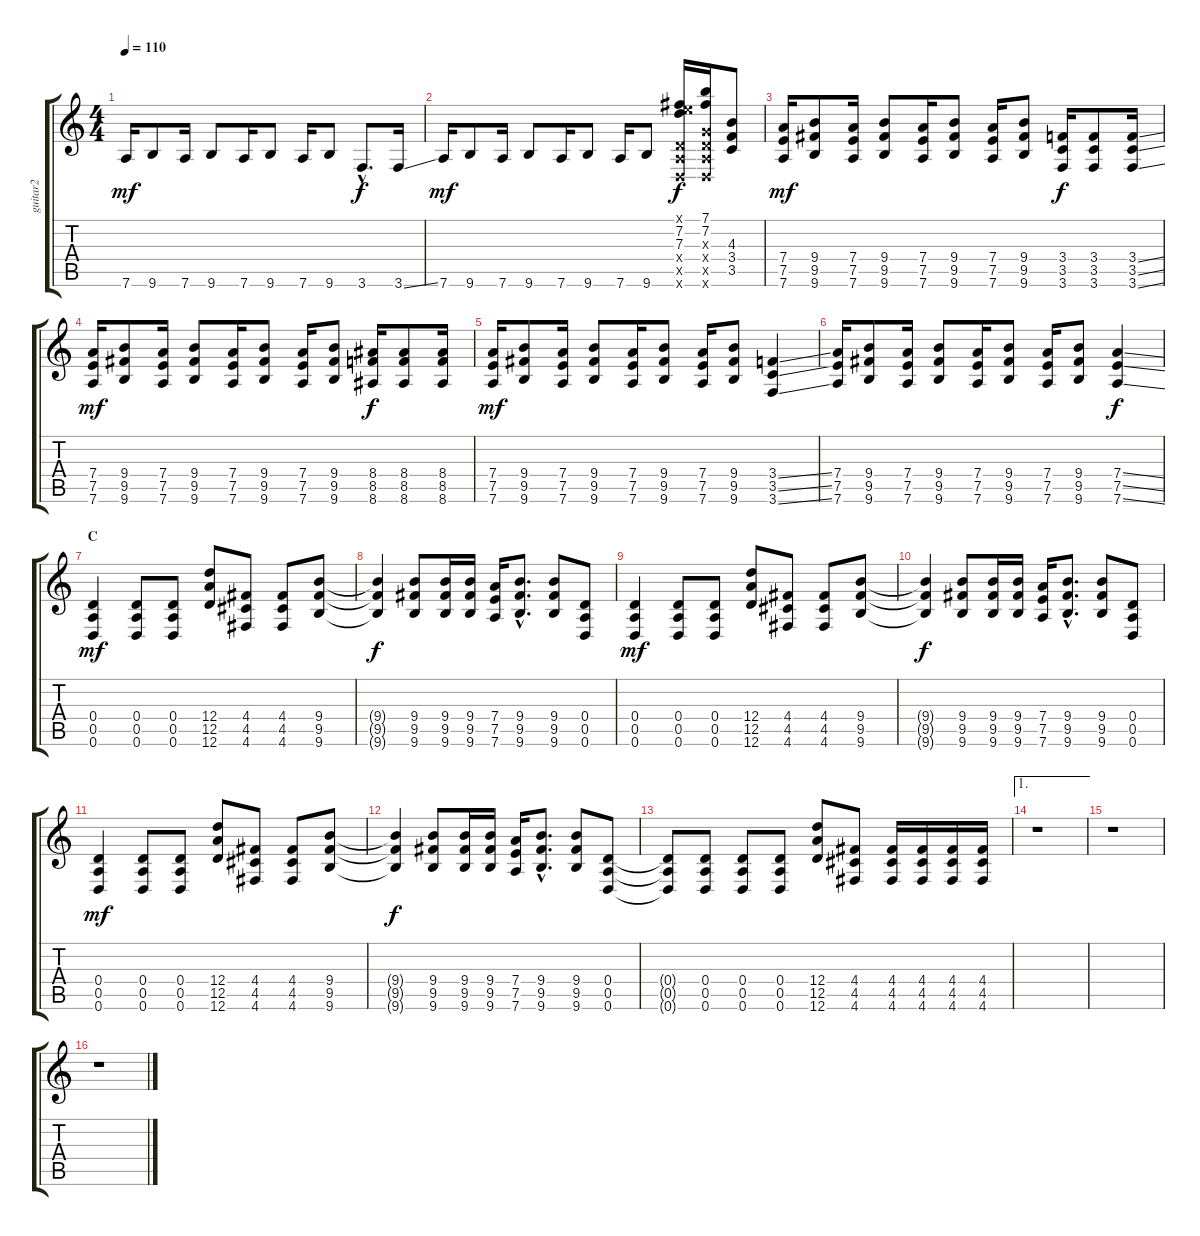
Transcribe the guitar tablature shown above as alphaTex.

\track ("guitar2" "guitar2") {instrument distortionguitar}
\staff {score tabs}
\tuning (E4 B3 G3 D3 A2 D2) {hide}
\ts (4 4)
\tempo 110
\clef g2
\ks c
7.6.16{dy mf} 9.6.8 7.6.16 9.6.8 7.6.16 9.6.8 7.6.16 9.6.8 3.6{hac}.8{d dy f} 3.6{ss}.16 |
7.6.16{dy mf} 9.6.8 7.6.16 9.6.8 7.6.16 9.6.8 7.6.16 9.6.8 (0.1{x} 7.2 7.3 0.4{x} 0.5{x} 0.6{x}).16{dy f} (7.1 7.2 0.3{x} 0.4{x} 0.5{x} 0.6{x}).16 (4.3 3.4 3.5).8 |
(7.4 7.5 7.6).16{dy mf} (9.4 9.5 9.6).8 (7.4 7.5 7.6).16 (9.4 9.5 9.6).8 (7.4 7.5 7.6).16 (9.4 9.5 9.6).8 (7.4 7.5 7.6).16 (9.4 9.5 9.6).8 (3.4 3.5 3.6).16{dy f} (3.4 3.5 3.6).8 (3.4{ss} 3.5{ss} 3.6{ss}).16 |
(7.4 7.5 7.6).16{dy mf} (9.4 9.5 9.6).8 (7.4 7.5 7.6).16 (9.4 9.5 9.6).8 (7.4 7.5 7.6).16 (9.4 9.5 9.6).8 (7.4 7.5 7.6).16 (9.4 9.5 9.6).8 (8.4 8.5 8.6).16{dy f} (8.4 8.5 8.6).8 (8.4 8.5 8.6).16 |
(7.4 7.5 7.6).16{dy mf} (9.4 9.5 9.6).8 (7.4 7.5 7.6).16 (9.4 9.5 9.6).8 (7.4 7.5 7.6).16 (9.4 9.5 9.6).8 (7.4 7.5 7.6).16 (9.4 9.5 9.6).8 (3.4{ss} 3.5{ss} 3.6{ss}).4 |
(7.4 7.5 7.6).16 (9.4 9.5 9.6).8 (7.4 7.5 7.6).16 (9.4 9.5 9.6).8 (7.4 7.5 7.6).16 (9.4 9.5 9.6).8 (7.4 7.5 7.6).16 (9.4 9.5 9.6).8 (7.4{ss} 7.5{ss} 7.6{ss}).4{dy f} |
\section ("" "C")
(0.4 0.5 0.6).4{dy mf} (0.4 0.5 0.6).8 (0.4 0.5 0.6).8 (12.4 12.5 12.6).8 (4.4 4.5 4.6).8 (4.4 4.5 4.6).8 (9.4 9.5 9.6).8 |
(9.4{t} 9.5{t} 9.6{t}).4{dy f} (9.4 9.5 9.6).8 (9.4 9.5 9.6).16 (9.4 9.5 9.6).16 (7.4 7.5 7.6).16 (9.4{hac} 9.5{hac} 9.6{hac}).8{d} (9.4 9.5 9.6).8 (0.4 0.5 0.6).8 |
(0.4 0.5 0.6).4{dy mf} (0.4 0.5 0.6).8 (0.4 0.5 0.6).8 (12.4 12.5 12.6).8 (4.4 4.5 4.6).8 (4.4 4.5 4.6).8 (9.4 9.5 9.6).8 |
(9.4{t} 9.5{t} 9.6{t}).4{dy f} (9.4 9.5 9.6).8 (9.4 9.5 9.6).16 (9.4 9.5 9.6).16 (7.4 7.5 7.6).16 (9.4{hac} 9.5{hac} 9.6{hac}).8{d} (9.4 9.5 9.6).8 (0.4 0.5 0.6).8 |
(0.4 0.5 0.6).4{dy mf} (0.4 0.5 0.6).8 (0.4 0.5 0.6).8 (12.4 12.5 12.6).8 (4.4 4.5 4.6).8 (4.4 4.5 4.6).8 (9.4 9.5 9.6).8 |
(9.4{t} 9.5{t} 9.6{t}).4{dy f} (9.4 9.5 9.6).8 (9.4 9.5 9.6).16 (9.4 9.5 9.6).16 (7.4 7.5 7.6).16 (9.4{hac} 9.5{hac} 9.6{hac}).8{d} (9.4 9.5 9.6).8 (0.4 0.5 0.6).8 |
(0.4{t} 0.5{t} 0.6{t}).8 (0.4 0.5 0.6).8 (0.4 0.5 0.6).8 (0.4 0.5 0.6).8 (12.4 12.5 12.6).8 (4.4 4.5 4.6).8 (4.4 4.5 4.6).16 (4.4 4.5 4.6).16 (4.4 4.5 4.6).16 (4.4 4.5 4.6).16 |
\ae 1
r.1 |
r.1 |
r.1
